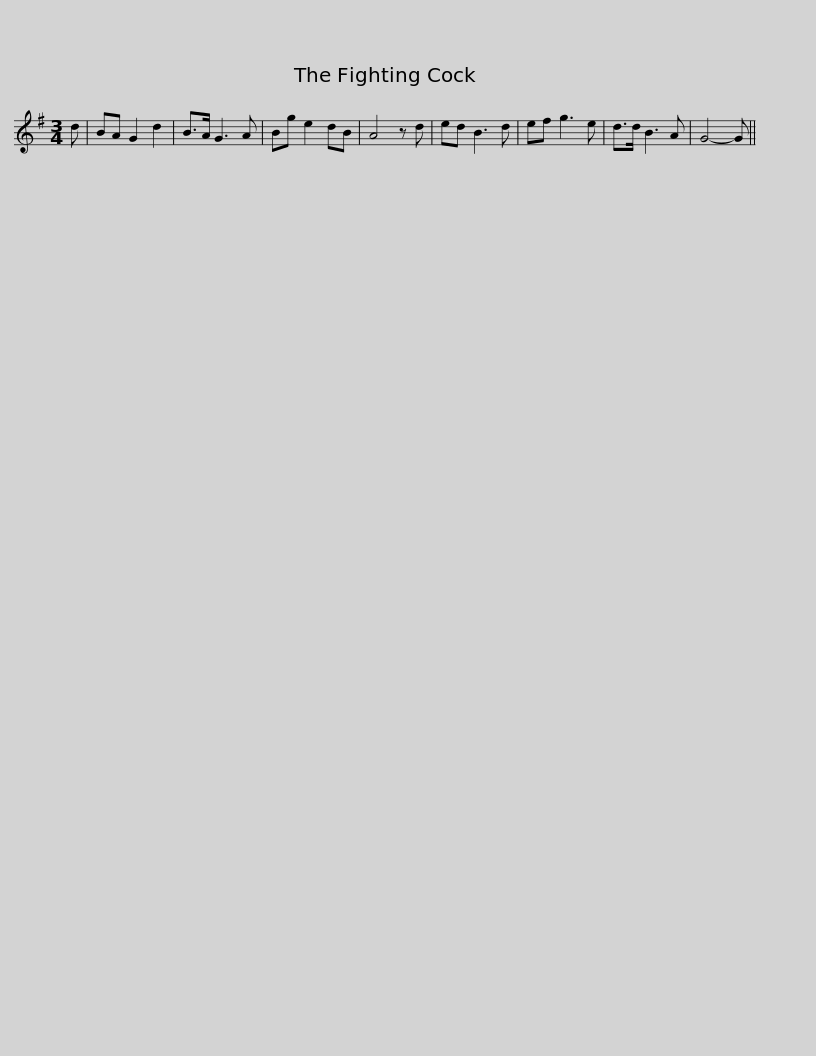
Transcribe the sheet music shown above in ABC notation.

X:1
L:1/8
M:3/4
I:linebreak $
K:G
V:1 treble
V:1
 d | BA G2 d2 | B>A G3 A | Bg e2 dB | A4 z d | %5
 ed B3 d | ef g3 e | d>d B3 A | G4- G || %9
